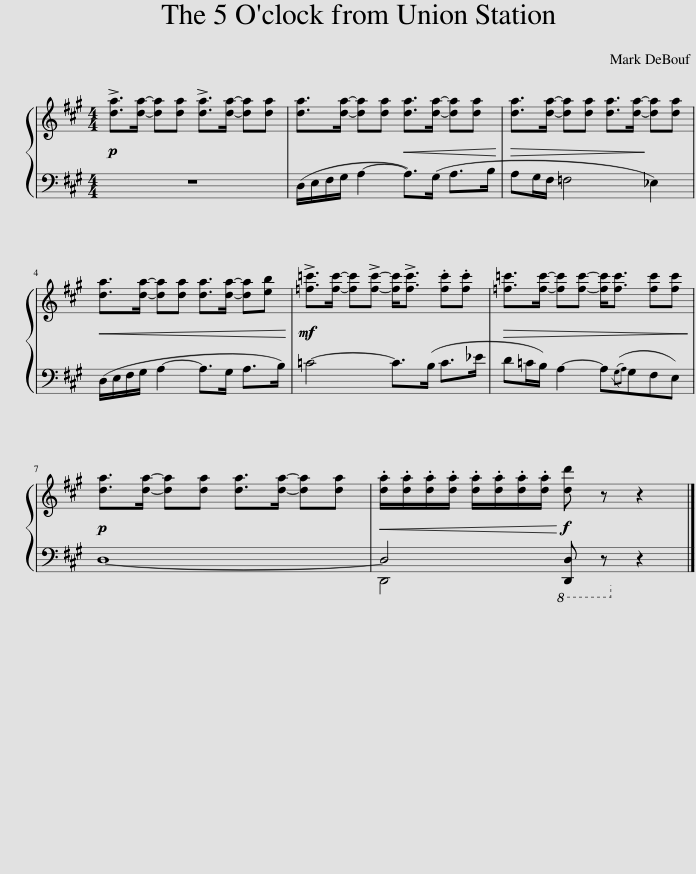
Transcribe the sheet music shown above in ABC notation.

X:1
%%score { 1 | ( 2 3 ) }
L:1/8
M:4/4
I:linebreak $
K:A
V:1 treble
V:2 bass
V:3 bass
V:1
!p! !>![da]>[da]- [da][da] !>![da]>[da]- [da][da] | [da]>[da]- [da][da]!<(! [da]>[da]- [da][da]!<)! |!>(! [da]>[da]- [da][da] [da]>[da]-!>)! [da][da] |$!<(! [da]>[da]- [da][da] [da]>[da]- [da][eb]!<)! |!mf! !>![=f=c']>[fc']- [fc']!>![fc']- [fc']<!>![fc'] .[fc'].[fc'] | %5
!>(! [=f=c']>[fc']- [fc'][fc']- [fc']<[fc'] [fc'][fc']!>)! |$!p! [da]>[da]- [da][da] [da]>[da]- [da][da] |!<(! .[da]/.[da]/.[da]/.[da]/ .[da]/.[da]/.[da]/.[da]/!<)!!f! [dd'] z z2 |] %8
V:2
 z8 | (D,/E,/F,/G,/ A,2- A,>)(G, A,>B, | A,G,/F,/ =F,4 _E,2) |$ (D,/E,/F,/G,/ A,2- A,>G, A,>B,) | =C4- C>(B, C>_E | %5
 D=C/B,/) A,2- A,(({/G,A,)}G,F,E,) |$ D,8- | D,4!8vb(! [D,,,D,,] z z2!8vb)! |] %8
V:3
 x8 | x8 | x8 |$ x8 | x8 | %5
 x8 |$ x8 | D,,4!8vb(! x4!8vb)! |] %8
